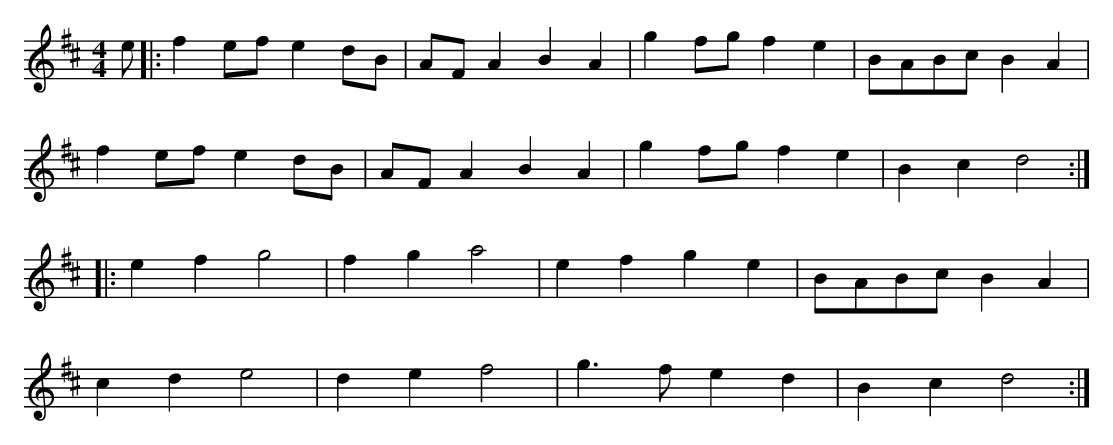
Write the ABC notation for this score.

X:1
M:4/4
K:D
e|:f2ef e2dB|AFA2 B2A2|g2fg f2e2|BABc B2A2|
f2ef e2dB|AFA2 B2A2|g2fg f2e2|B2c2 d4:|
|:e2f2 g4|f2g2 a4|e2f2 g2e2|BABc B2A2|
c2d2 e4|d2e2 f4|g3f e2d2|B2c2 d4:|
